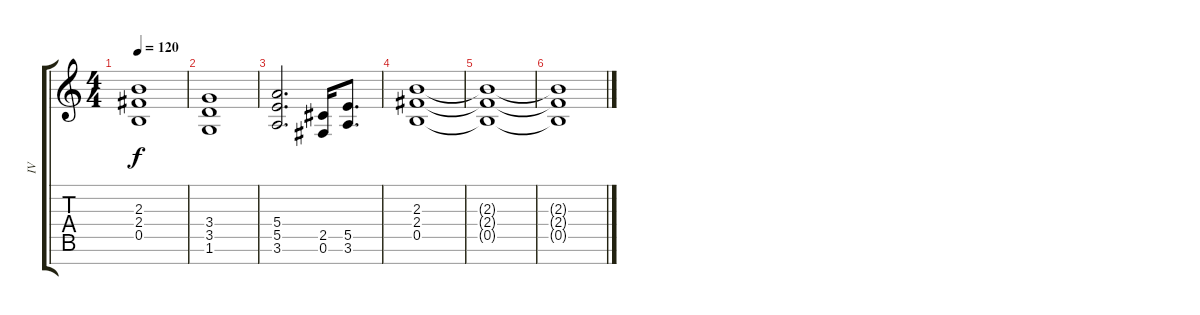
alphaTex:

\track ("IV" "IV") {instrument distortionguitar}
\staff {score tabs}
\tuning (Gb4 Db4 A3 E3 B2 Gb2 Db2) {hide}
\ts (4 4)
\tempo 120
\clef g2
\ks c
(2.3 2.4 0.5).1{dy f} |
(3.4 3.5 1.6).1 |
(5.4 5.5 3.6).2{d} (2.5 0.6).16 (5.5 3.6).8{d} |
(2.3 2.4 0.5).1 |
(2.3{t} 2.4{t} 0.5{t}).1 |
(2.3{t} 2.4{t} 0.5{t}).1
